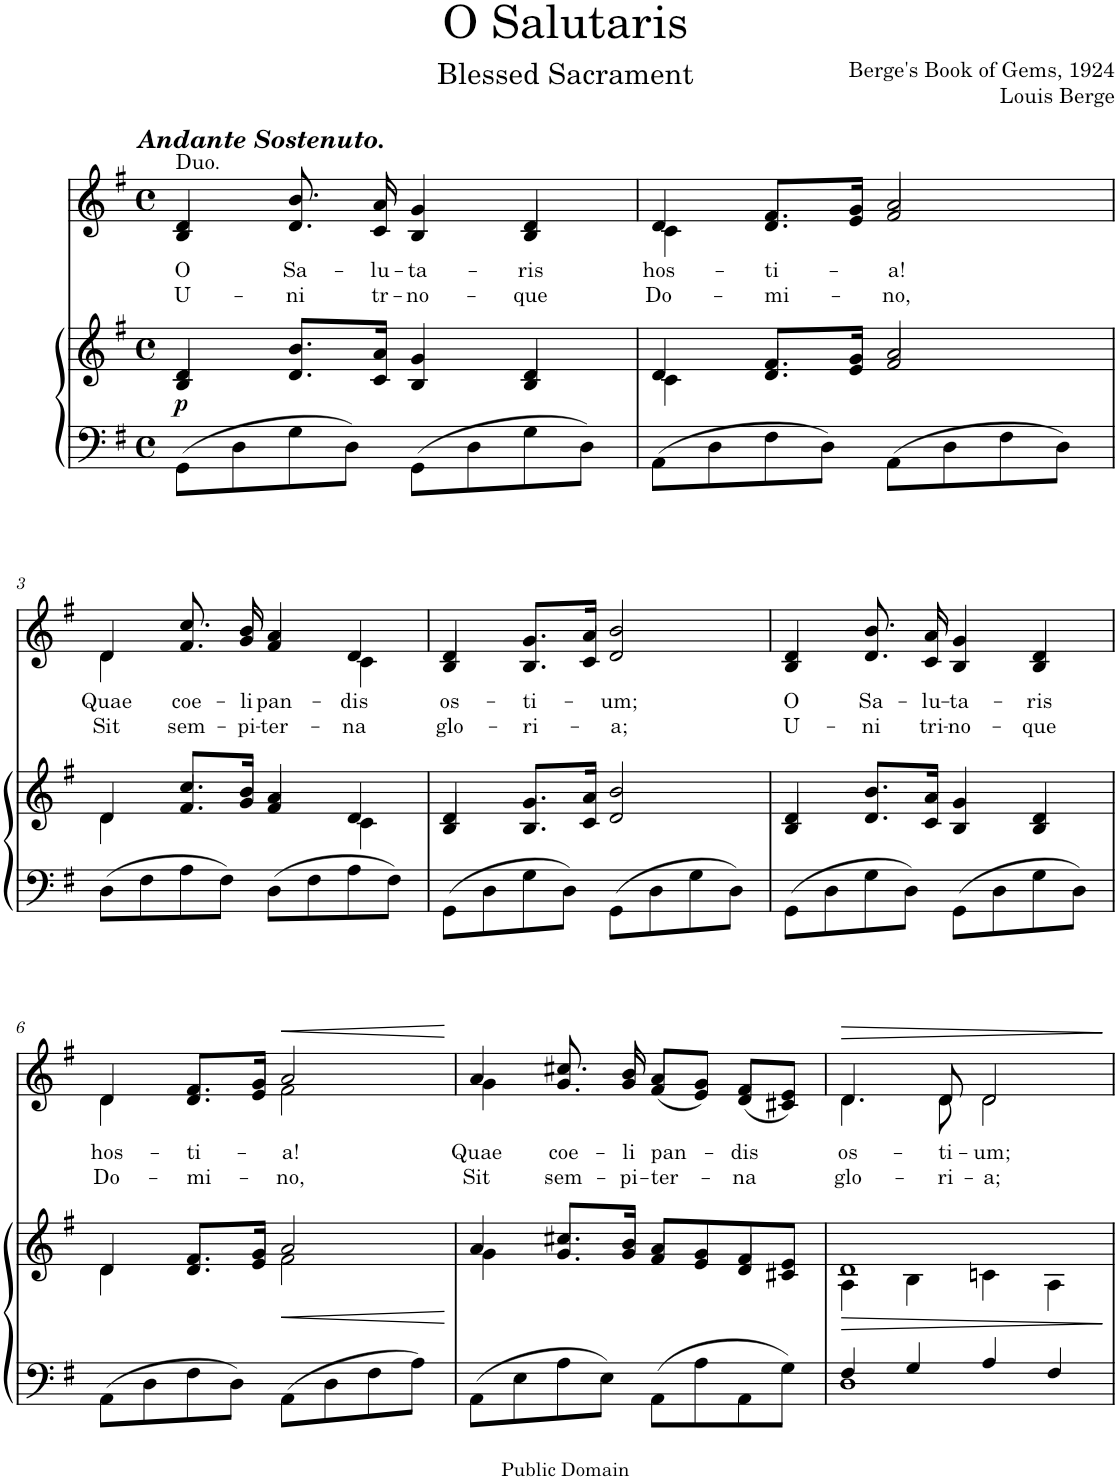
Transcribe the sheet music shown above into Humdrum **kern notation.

**kern	**kern	**dynam	**kern	**text	**text	**dynam
*part2	*part2	*part2	*part1	*part1	*part1	*part1
*staff3	*staff2	*staff2/3	*staff1	*staff1	*staff1	*staff1
*I"Piano	*	*	*I"Voice	*	*	*
*I'Pno	*	*	*	*	*	*
*clefF4	*clefG2	*	*clefG2	*	*	*
*k[f#]	*k[f#]	*	*k[f#]	*	*	*
*M4/4	*M4/4	*	*M4/4	*	*	*
*met(c)	*met(c)	*	*met(c)	*	*	*
=1	=1	=1	=1	=1	=1	=1
*	*^	*	*	*	*	*
!	!	!	!	!LO:TX:a:Bi:t=Andante Sostenuto.	!	!	!
!	!	!	!	!LO:TX:a:t=Duo.	!	!	!
!	!	!	!LO:DY:b	!	!LO:LY:b	!LO:LY:b	!
*	*	*	*	*^	*	*	*
8GG\L	4d/	4B/	p	4d/	4B/	O	U-	.
8D\	.	.	.	.	.	.	.	.
!	!	!	!	!	!	!LO:LY:b	!LO:LY:b	!
8G\	8.b/L	8.d/L	.	8.b/	8.d/	Sa-	-ni	.
8D\J	.	.	.	.	.	.	.	.
!	!	!	!	!	!	!LO:LY:b	!LO:LY:b	!
.	16a/Jk	16c/Jk	.	16a/	16c/	-lu-	tr-	.
!	!	!	!	!	!	!LO:LY:b	!LO:LY:b	!
8GG\L	4g/	4B/	.	4g/	4B/	-ta-	-no-	.
8D\	.	.	.	.	.	.	.	.
!	!	!	!	!	!	!LO:LY:b	!LO:LY:b	!
8G\	4d/	4B/	.	4d/	4B/	-ris	-que	.
8D\J	.	.	.	.	.	.	.	.
=2	=2	=2	=2	=2	=2	=2	=2	=2
!	!	!	!	!	!	!LO:LY:b	!LO:LY:b	!
8AA\L	4d/	4c\	.	4d/	4c\	hos-	Do-	.
8D\	.	.	.	.	.	.	.	.
!	!	!	!	!	!	!LO:LY:b	!LO:LY:b	!
8F#\	8.f#/L	8.d/L	.	8.f#/L	8.d/	-ti-	-mi-	.
8D\J	.	.	.	.	.	.	.	.
.	16g/Jk	16e/Jk	.	16g/Jk	16e/	.	.	.
!	!	!	!	!	!	!LO:LY:b	!LO:LY:b	!
8AA\L	2a/	2f#/	.	2a/	2f#/	-a!	-no,	.
8D\	.	.	.	.	.	.	.	.
8F#\	.	.	.	.	.	.	.	.
8D\J	.	.	.	.	.	.	.	.
!!LO:LB:g=z	!!
=3	=3	=3	=3	=3	=3	=3	=3	=3
!	!	!	!	!	!	!LO:LY:b	!LO:LY:b	!
8D\L	4d/	4d\	.	4d/	4d\	Quae	Sit	.
8F#\	.	.	.	.	.	.	.	.
!	!	!	!	!	!	!LO:LY:b	!LO:LY:b	!
8A\	8.cc/L	8.f#/L	.	8.cc/	8.f#/	coe-	sem-	.
8F#\J	.	.	.	.	.	.	.	.
!	!	!	!	!	!	!LO:LY:b	!LO:LY:b	!
.	16b/Jk	16g/Jk	.	16b/	16g/	-li	-pi-	.
!	!	!	!	!	!	!LO:LY:b	!LO:LY:b	!
8D\L	4a/	4f#/	.	4a/	4f#/	pan-	-ter-	.
8F#\	.	.	.	.	.	.	.	.
!	!	!	!	!	!	!LO:LY:b	!LO:LY:b	!
8A\	4d/	4c\	.	4d/	4c\	-dis	-na	.
8F#\J	.	.	.	.	.	.	.	.
=4	=4	=4	=4	=4	=4	=4	=4	=4
!	!	!	!	!	!	!LO:LY:b	!LO:LY:b	!
8GG\L	4d/	4B/	.	4d/	4B/	os-	glo-	.
8D\	.	.	.	.	.	.	.	.
!	!	!	!	!	!	!LO:LY:b	!LO:LY:b	!
8G\	8.g/L	8.B/L	.	8.g/L	8.B/	-ti-	-ri-	.
8D\J	.	.	.	.	.	.	.	.
.	16a/Jk	16c/Jk	.	16a/Jk	16c/	.	.	.
!	!	!	!	!	!	!LO:LY:b	!LO:LY:b	!
8GG\L	2b/	2d/	.	2b/	2d/	-um;	-a;	.
8D\	.	.	.	.	.	.	.	.
8G\	.	.	.	.	.	.	.	.
8D\J	.	.	.	.	.	.	.	.
=5	=5	=5	=5	=5	=5	=5	=5	=5
!	!	!	!	!	!	!LO:LY:b	!LO:LY:b	!
8GG\L	4d/	4B/	.	4d/	4B/	O	U-	.
8D\	.	.	.	.	.	.	.	.
!	!	!	!	!	!	!LO:LY:b	!LO:LY:b	!
8G\	8.b/L	8.d/L	.	8.b/	8.d/	Sa-	-ni	.
8D\J	.	.	.	.	.	.	.	.
!	!	!	!	!	!	!LO:LY:b	!LO:LY:b	!
.	16a/Jk	16c/Jk	.	16a/	16c/	-lu-	tri-	.
!	!	!	!	!	!	!LO:LY:b	!LO:LY:b	!
8GG\L	4g/	4B/	.	4g/	4B/	-ta-	-no-	.
8D\	.	.	.	.	.	.	.	.
!	!	!	!	!	!	!LO:LY:b	!LO:LY:b	!
8G\	4d/	4B/	.	4d/	4B/	-ris	-que	.
8D\J	.	.	.	.	.	.	.	.
!!LO:LB:g=z	!!
=6	=6	=6	=6	=6	=6	=6	=6	=6
!	!	!	!	!	!	!LO:LY:b	!LO:LY:b	!
8AA\L	4d/	4d\	.	4d/	4d\	hos-	Do-	.
8D\	.	.	.	.	.	.	.	.
!	!	!	!	!	!	!LO:LY:b	!LO:LY:b	!
8F#\	8.f#/L	8.d/L	.	8.f#/L	8.d/	-ti-	-mi-	.
8D\J	.	.	.	.	.	.	.	.
.	16g/Jk	16e/Jk	.	16g/Jk	16e/	.	.	.
!	!	!	!LO:HP:b	!	!	!LO:LY:b	!LO:LY:b	!LO:HP:b
8AA\L	2a/	2f#\	<	2a/	2f#\	-a!	-no,	<
8D\	.	.	.	.	.	.	.	.
8F#\	.	.	.	.	.	.	.	.
8A\J	.	.	.	.	.	.	.	.
*	*v	*v	*	*	*	*	*	*
*	*	*	*v	*v	*	*	*
.	.	[	.	.	.	[
=7	=7	=7	=7	=7	=7	=7
*	*^	*	*	*	*	*
!	!	!	!	!	!LO:LY:b	!LO:LY:b	!
*	*	*	*	*^	*	*	*
8AA\L	4a/	4g\	.	4a/	4g\	Quae	Sit	.
8E\	.	.	.	.	.	.	.	.
!	!	!	!	!	!	!LO:LY:b	!LO:LY:b	!
8A\	8.cc#X/L	8.g/L	.	8.cc#X/	8.g/	coe-	sem-	.
8E\J	.	.	.	.	.	.	.	.
!	!	!	!	!	!	!LO:LY:b	!LO:LY:b	!
.	16b/Jk	16g/Jk	.	16b/	16g/	-li	-pi-	.
!	!	!	!	!	!	!LO:LY:b	!LO:LY:b	!
8AA\L	8a/L	8f#/L	.	8a/L	(8f#/	pan-	-ter-	.
8A\	8g/	8e/	.	8g/J	8e/)	.	.	.
!	!	!	!	!	!	!LO:LY:b	!LO:LY:b	!
8AA\	8f#/	8d/	.	8f#/L	(8d/	-dis	-na	.
8G\J	8e/J	8c#X/J	.	8e/J	8c#X/)	.	.	.
=8	=8	=8	=8	=8	=8	=8	=8	=8
*^	*	*	*	*	*	*	*	*
!	!	!	!	!LO:HP:b	!	!	!LO:LY:b	!LO:LY:b	!LO:HP:b
4F#/	1D	1d	4A\	>	4.d/	4.d\	os-	glo-	>
4G/	.	.	4B\	.	.	.	.	.	.
!	!	!	!	!	!	!	!LO:LY:b	!LO:LY:b	!
.	.	.	.	.	8d/	8d\	-ti-	-ri-	.
!	!	!	!	!	!	!	!LO:LY:b	!LO:LY:b	!
4A/	.	.	4cn\	.	2d/	2d\	-um;	-a;	.
4F#/	.	.	4A\	.	.	.	.	.	.
*v	*v	*	*	*	*v	*v	*	*	*
*	*v	*v	*	*	*	*	*
.	.	]	.	.	.	]
=	=	=	=	=	=	=
*-	*-	*-	*-	*-	*-	*-
